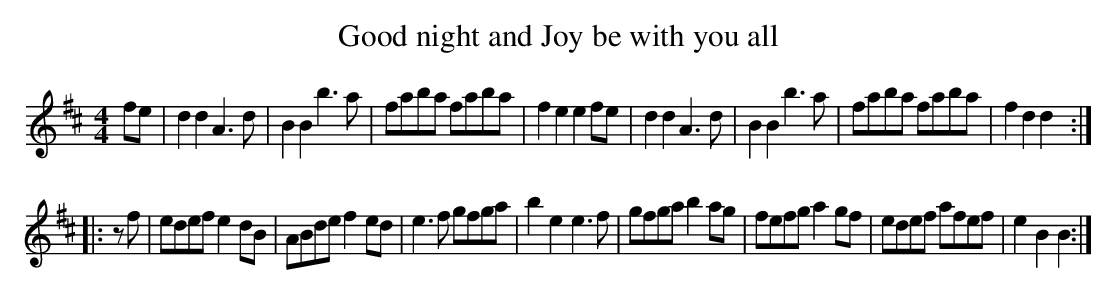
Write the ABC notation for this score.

X:1
T:Good night and Joy be with you all
M:4/4
L:1/8
K:D
fe | \
d2d2 A3d | B2B2 b3a | faba faba | f2e2 e2fe |\
d2d2 A3d | B2B2 b3a | faba faba | f2d2 d2 :|
|:zf |\
edef e2dB | ABde f2ed | e3f gfga | b2e2 e3f |\
gfga b2ag | fefg a2gf | edef afef | e2B2 B2 :|
